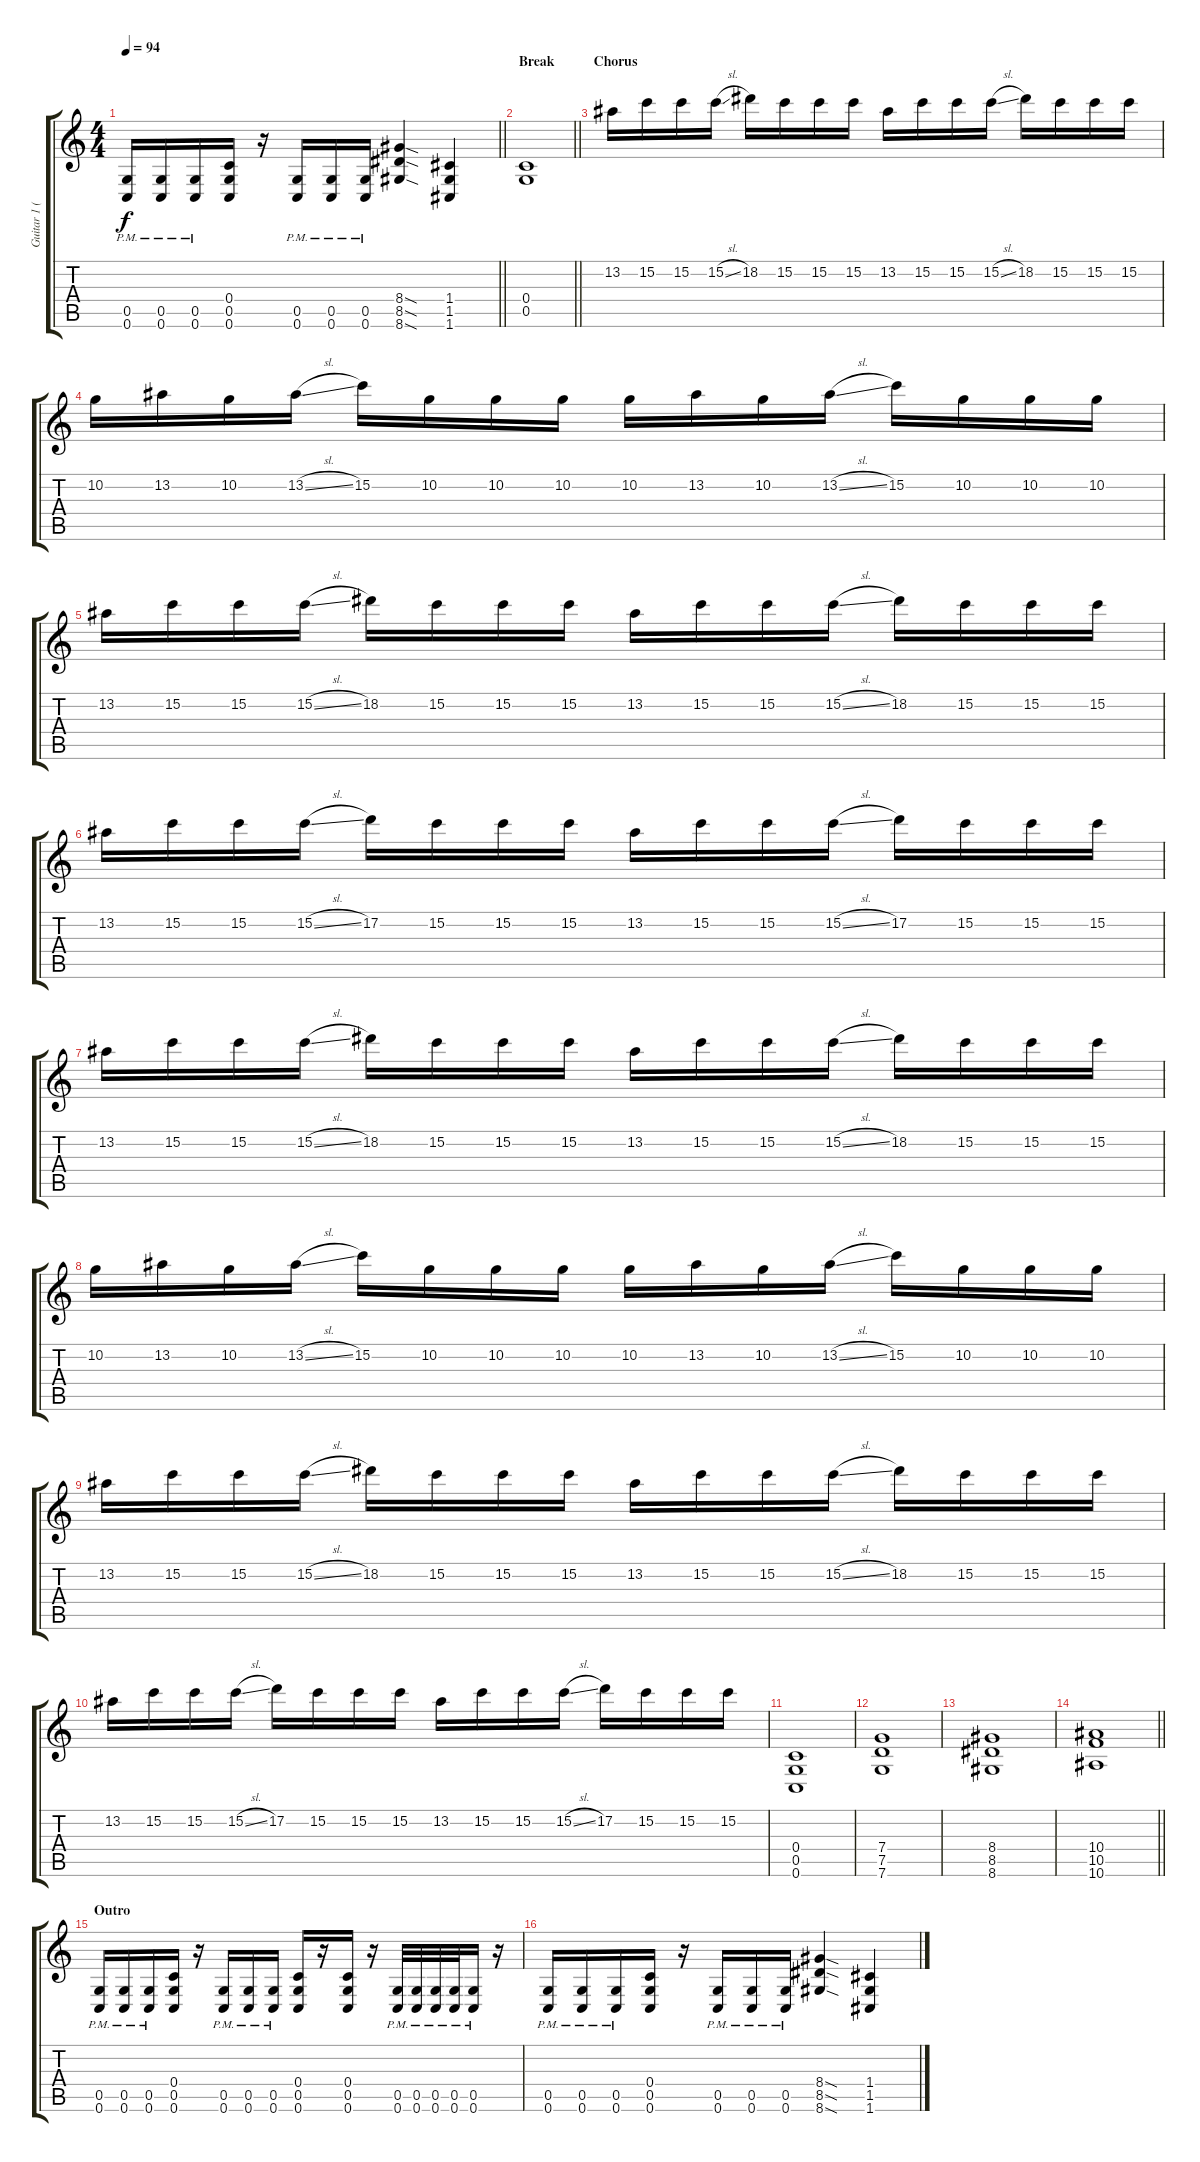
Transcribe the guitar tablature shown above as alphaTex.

\track ("Guitar 1 (Dan Jacobs)" "Guitar 1 (") {instrument distortionguitar}
\staff {score tabs}
\tuning (D4 A3 F3 C3 G2 C2) {hide}
\ts (4 4)
\tempo 94
\clef g2
\barLineRight lightlight
\ks c
(0.5{pm} 0.6{pm}).16{dy f} (0.5{pm} 0.6{pm}).16 (0.5{pm} 0.6{pm}).16 (0.4 0.5 0.6).16 r.16 (0.5{pm} 0.6{pm}).16 (0.5{pm} 0.6{pm}).16 (0.5{pm} 0.6{pm}).16 (8.4{sod} 8.5{sod} 8.6{sod}).4 (1.4 1.5 1.6).4 |
\section ("" "Break")
\barLineRight lightlight
(0.4 0.5).1 |
\section ("" "Chorus")
13.2.16{volume 8} 15.2.16 15.2.16 15.2{sl}.16 18.2.16 15.2.16 15.2.16 15.2.16 13.2.16 15.2.16 15.2.16 15.2{sl}.16 18.2.16 15.2.16 15.2.16 15.2.16 |
10.2.16 13.2.16 10.2.16 13.2{sl}.16 15.2.16 10.2.16 10.2.16 10.2.16 10.2.16 13.2.16 10.2.16 13.2{sl}.16 15.2.16 10.2.16 10.2.16 10.2.16 |
13.2.16 15.2.16 15.2.16 15.2{sl}.16 18.2.16 15.2.16 15.2.16 15.2.16 13.2.16 15.2.16 15.2.16 15.2{sl}.16 18.2.16 15.2.16 15.2.16 15.2.16 |
13.2.16 15.2.16 15.2.16 15.2{sl}.16 17.2.16 15.2.16 15.2.16 15.2.16 13.2.16 15.2.16 15.2.16 15.2{sl}.16 17.2.16 15.2.16 15.2.16 15.2.16 |
13.2.16 15.2.16 15.2.16 15.2{sl}.16 18.2.16 15.2.16 15.2.16 15.2.16 13.2.16 15.2.16 15.2.16 15.2{sl}.16 18.2.16 15.2.16 15.2.16 15.2.16 |
10.2.16 13.2.16 10.2.16 13.2{sl}.16 15.2.16 10.2.16 10.2.16 10.2.16 10.2.16 13.2.16 10.2.16 13.2{sl}.16 15.2.16 10.2.16 10.2.16 10.2.16 |
13.2.16 15.2.16 15.2.16 15.2{sl}.16 18.2.16 15.2.16 15.2.16 15.2.16 13.2.16 15.2.16 15.2.16 15.2{sl}.16 18.2.16 15.2.16 15.2.16 15.2.16 |
13.2.16 15.2.16 15.2.16 15.2{sl}.16 17.2.16 15.2.16 15.2.16 15.2.16 13.2.16 15.2.16 15.2.16 15.2{sl}.16 17.2.16 15.2.16 15.2.16 15.2.16 |
(0.4 0.5 0.6).1{volume 10} |
(7.4 7.5 7.6).1 |
(8.4 8.5 8.6).1 |
\barLineRight lightlight
(10.4 10.5 10.6).1 |
\section ("" "Outro")
(0.5{pm} 0.6{pm}).16 (0.5{pm} 0.6{pm}).16 (0.5{pm} 0.6{pm}).16 (0.4 0.5 0.6).16 r.16 (0.5{pm} 0.6{pm}).16 (0.5{pm} 0.6{pm}).16 (0.5{pm} 0.6{pm}).16 (0.4 0.5 0.6).16 r.16 (0.4 0.5 0.6).16 r.16 (0.5{pm} 0.6{pm}).32 (0.5{pm} 0.6{pm}).32 (0.5{pm} 0.6{pm}).32 (0.5{pm} 0.6{pm}).32 (0.5{pm} 0.6{pm}).16 r.16 |
(0.5{pm} 0.6{pm}).16 (0.5{pm} 0.6{pm}).16 (0.5{pm} 0.6{pm}).16 (0.4 0.5 0.6).16 r.16 (0.5{pm} 0.6{pm}).16 (0.5{pm} 0.6{pm}).16 (0.5{pm} 0.6{pm}).16 (8.4{sod} 8.5{sod} 8.6{sod}).4 (1.4 1.5 1.6).4
